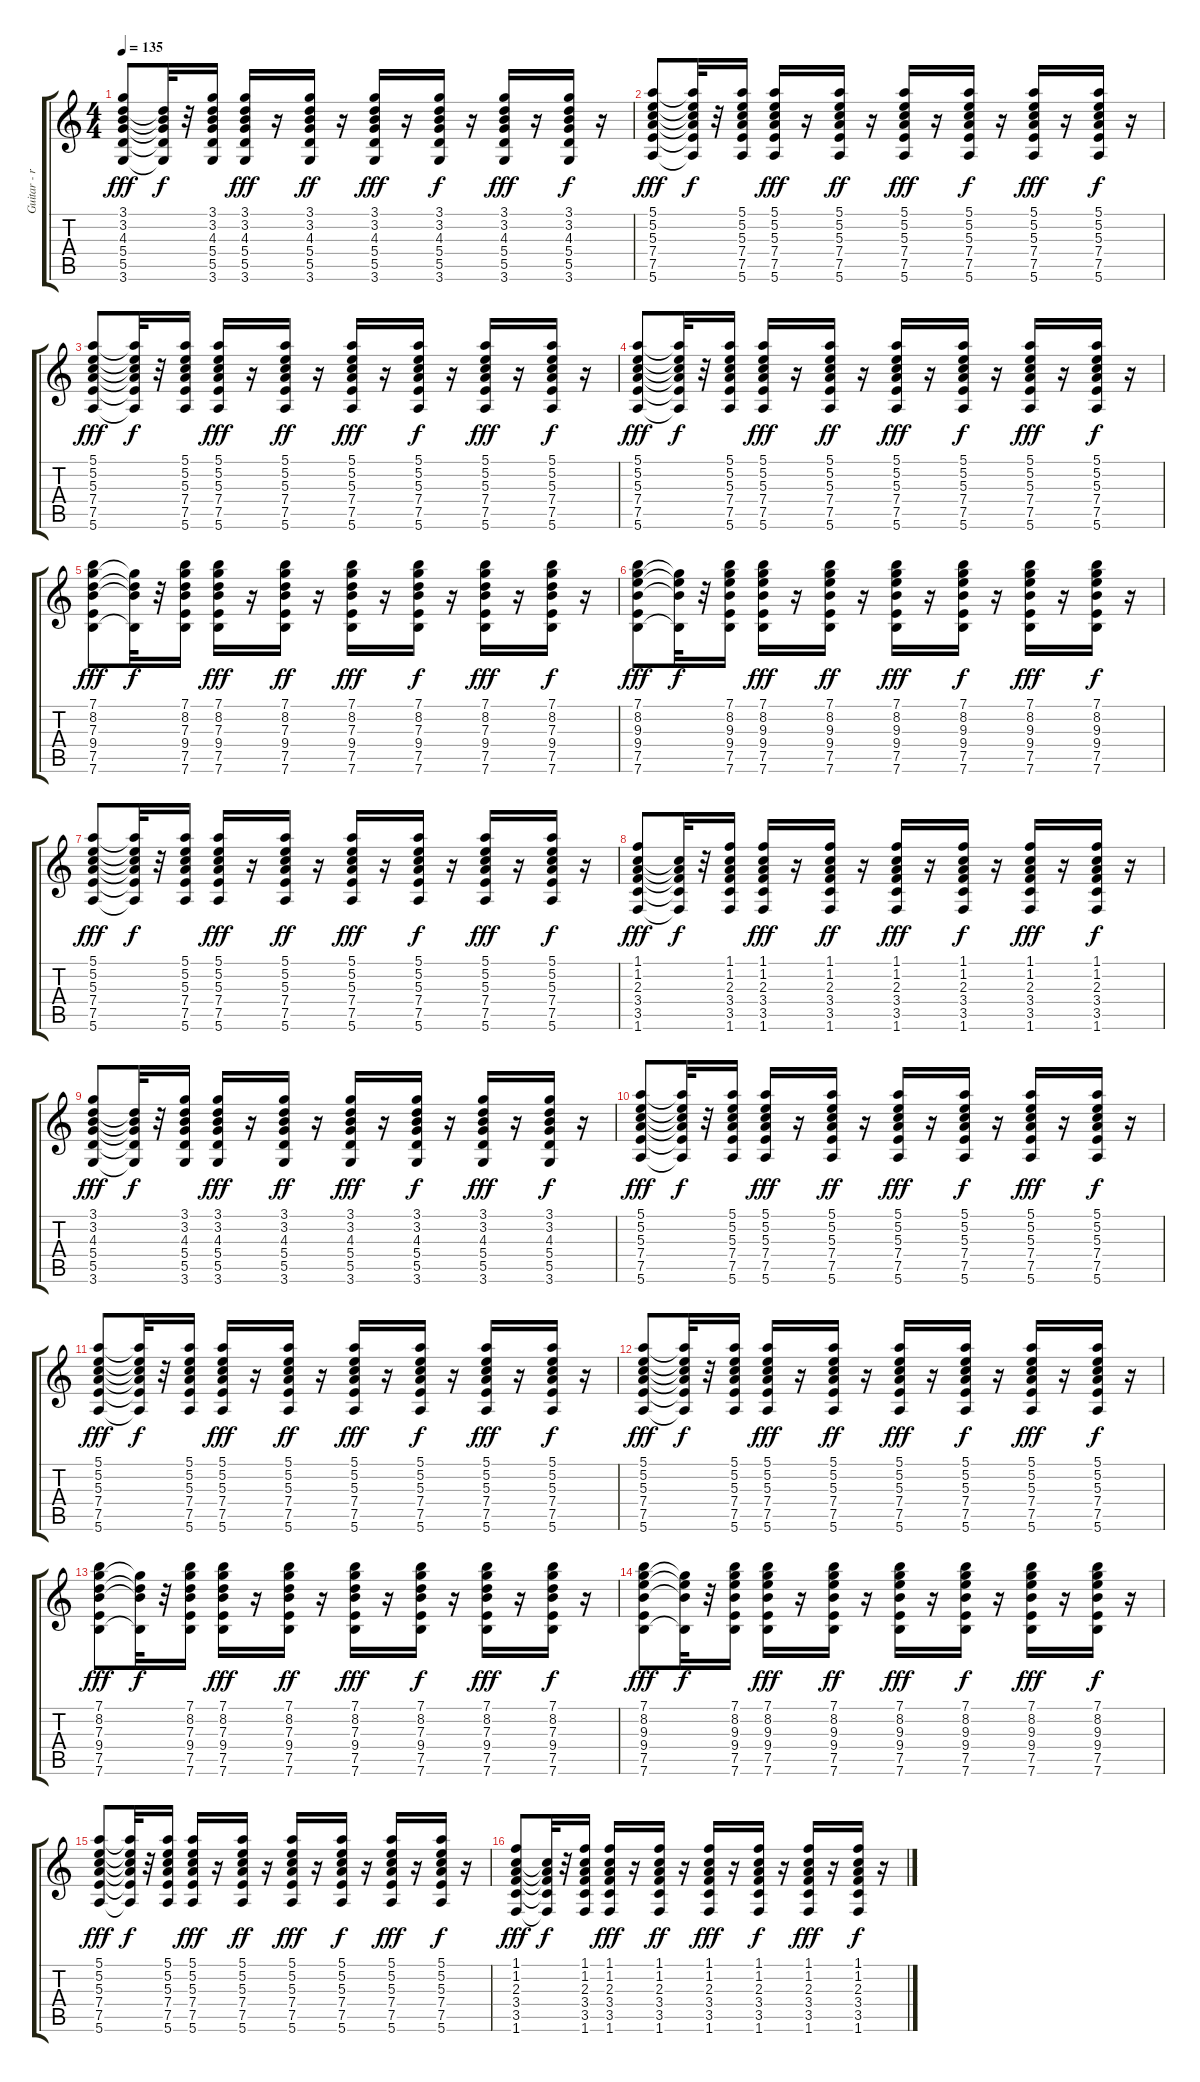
\track ("Guitar - rithm" "Guitar - r") {instrument acousticguitarsteel}
\staff {score tabs}
\tuning (E4 B3 G3 D3 A2 E2) {hide}
\ts (4 4)
\tempo 135
\clef g2
\ks c
(3.1 3.2 4.3 5.4 5.5 3.6).8{dy fff} (3.2{t} 4.3{t} 5.4{t} 5.5{t} 3.6{t}).32{dy f} r.32 (3.1 3.2 4.3 5.4 5.5 3.6).16 (3.1 3.2 4.3 5.4 5.5 3.6).16{dy fff} r.16 (3.1 3.2 4.3 5.4 5.5 3.6).16{dy ff} r.16 (3.1 3.2 4.3 5.4 5.5 3.6).16{dy fff} r.16 (3.1 3.2 4.3 5.4 5.5 3.6).16{dy f} r.16 (3.1 3.2 4.3 5.4 5.5 3.6).16{dy fff} r.16 (3.1 3.2 4.3 5.4 5.5 3.6).16{dy f} r.16 |
(5.1 5.2 5.3 7.4 7.5 5.6).8{dy fff} (5.1{t} 5.2{t} 5.3{t} 7.4{t} 7.5{t} 5.6{t}).32{dy f} r.32 (5.1 5.2 5.3 7.4 7.5 5.6).16 (5.1 5.2 5.3 7.4 7.5 5.6).16{dy fff} r.16 (5.1 5.2 5.3 7.4 7.5 5.6).16{dy ff} r.16 (5.1 5.2 5.3 7.4 7.5 5.6).16{dy fff} r.16 (5.1 5.2 5.3 7.4 7.5 5.6).16{dy f} r.16 (5.1 5.2 5.3 7.4 7.5 5.6).16{dy fff} r.16 (5.1 5.2 5.3 7.4 7.5 5.6).16{dy f} r.16 |
(5.1 5.2 5.3 7.4 7.5 5.6).8{dy fff} (5.1{t} 5.2{t} 5.3{t} 7.4{t} 7.5{t} 5.6{t}).32{dy f} r.32 (5.1 5.2 5.3 7.4 7.5 5.6).16 (5.1 5.2 5.3 7.4 7.5 5.6).16{dy fff} r.16 (5.1 5.2 5.3 7.4 7.5 5.6).16{dy ff} r.16 (5.1 5.2 5.3 7.4 7.5 5.6).16{dy fff} r.16 (5.1 5.2 5.3 7.4 7.5 5.6).16{dy f} r.16 (5.1 5.2 5.3 7.4 7.5 5.6).16{dy fff} r.16 (5.1 5.2 5.3 7.4 7.5 5.6).16{dy f} r.16 |
(5.1 5.2 5.3 7.4 7.5 5.6).8{dy fff} (5.1{t} 5.2{t} 5.3{t} 7.4{t} 7.5{t} 5.6{t}).32{dy f} r.32 (5.1 5.2 5.3 7.4 7.5 5.6).16 (5.1 5.2 5.3 7.4 7.5 5.6).16{dy fff} r.16 (5.1 5.2 5.3 7.4 7.5 5.6).16{dy ff} r.16 (5.1 5.2 5.3 7.4 7.5 5.6).16{dy fff} r.16 (5.1 5.2 5.3 7.4 7.5 5.6).16{dy f} r.16 (5.1 5.2 5.3 7.4 7.5 5.6).16{dy fff} r.16 (5.1 5.2 5.3 7.4 7.5 5.6).16{dy f} r.16 |
(7.1 8.2 7.3 9.4 7.5 7.6).8{dy fff} (8.2{t} 7.3{t} 9.4{t} 7.6{t}).32{dy f} r.32 (7.1 8.2 7.3 9.4 7.5 7.6).16 (7.1 8.2 7.3 9.4 7.5 7.6).16{dy fff} r.16 (7.1 8.2 7.3 9.4 7.5 7.6).16{dy ff} r.16 (7.1 8.2 7.3 9.4 7.5 7.6).16{dy fff} r.16 (7.1 8.2 7.3 9.4 7.5 7.6).16{dy f} r.16 (7.1 8.2 7.3 9.4 7.5 7.6).16{dy fff} r.16 (7.1 8.2 7.3 9.4 7.5 7.6).16{dy f} r.16 |
(7.1 8.2 9.3 9.4 7.5 7.6).8{dy fff} (8.2{t} 9.3{t} 9.4{t} 7.6{t}).32{dy f} r.32 (7.1 8.2 9.3 9.4 7.5 7.6).16 (7.1 8.2 9.3 9.4 7.5 7.6).16{dy fff} r.16 (7.1 8.2 9.3 9.4 7.5 7.6).16{dy ff} r.16 (7.1 8.2 9.3 9.4 7.5 7.6).16{dy fff} r.16 (7.1 8.2 9.3 9.4 7.5 7.6).16{dy f} r.16 (7.1 8.2 9.3 9.4 7.5 7.6).16{dy fff} r.16 (7.1 8.2 9.3 9.4 7.5 7.6).16{dy f} r.16 |
(5.1 5.2 5.3 7.4 7.5 5.6).8{dy fff} (5.1{t} 5.2{t} 5.3{t} 7.4{t} 7.5{t} 5.6{t}).32{dy f} r.32 (5.1 5.2 5.3 7.4 7.5 5.6).16 (5.1 5.2 5.3 7.4 7.5 5.6).16{dy fff} r.16 (5.1 5.2 5.3 7.4 7.5 5.6).16{dy ff} r.16 (5.1 5.2 5.3 7.4 7.5 5.6).16{dy fff} r.16 (5.1 5.2 5.3 7.4 7.5 5.6).16{dy f} r.16 (5.1 5.2 5.3 7.4 7.5 5.6).16{dy fff} r.16 (5.1 5.2 5.3 7.4 7.5 5.6).16{dy f} r.16 |
(1.1 1.2 2.3 3.4 3.5 1.6).8{dy fff} (1.2{t} 2.3{t} 3.4{t} 3.5{t} 1.6{t}).32{dy f} r.32 (1.1 1.2 2.3 3.4 3.5 1.6).16 (1.1 1.2 2.3 3.4 3.5 1.6).16{dy fff} r.16 (1.1 1.2 2.3 3.4 3.5 1.6).16{dy ff} r.16 (1.1 1.2 2.3 3.4 3.5 1.6).16{dy fff} r.16 (1.1 1.2 2.3 3.4 3.5 1.6).16{dy f} r.16 (1.1 1.2 2.3 3.4 3.5 1.6).16{dy fff} r.16 (1.1 1.2 2.3 3.4 3.5 1.6).16{dy f} r.16 |
(3.1 3.2 4.3 5.4 5.5 3.6).8{dy fff} (3.2{t} 4.3{t} 5.4{t} 5.5{t} 3.6{t}).32{dy f} r.32 (3.1 3.2 4.3 5.4 5.5 3.6).16 (3.1 3.2 4.3 5.4 5.5 3.6).16{dy fff} r.16 (3.1 3.2 4.3 5.4 5.5 3.6).16{dy ff} r.16 (3.1 3.2 4.3 5.4 5.5 3.6).16{dy fff} r.16 (3.1 3.2 4.3 5.4 5.5 3.6).16{dy f} r.16 (3.1 3.2 4.3 5.4 5.5 3.6).16{dy fff} r.16 (3.1 3.2 4.3 5.4 5.5 3.6).16{dy f} r.16 |
(5.1 5.2 5.3 7.4 7.5 5.6).8{dy fff} (5.1{t} 5.2{t} 5.3{t} 7.4{t} 7.5{t} 5.6{t}).32{dy f} r.32 (5.1 5.2 5.3 7.4 7.5 5.6).16 (5.1 5.2 5.3 7.4 7.5 5.6).16{dy fff} r.16 (5.1 5.2 5.3 7.4 7.5 5.6).16{dy ff} r.16 (5.1 5.2 5.3 7.4 7.5 5.6).16{dy fff} r.16 (5.1 5.2 5.3 7.4 7.5 5.6).16{dy f} r.16 (5.1 5.2 5.3 7.4 7.5 5.6).16{dy fff} r.16 (5.1 5.2 5.3 7.4 7.5 5.6).16{dy f} r.16 |
(5.1 5.2 5.3 7.4 7.5 5.6).8{dy fff} (5.1{t} 5.2{t} 5.3{t} 7.4{t} 7.5{t} 5.6{t}).32{dy f} r.32 (5.1 5.2 5.3 7.4 7.5 5.6).16 (5.1 5.2 5.3 7.4 7.5 5.6).16{dy fff} r.16 (5.1 5.2 5.3 7.4 7.5 5.6).16{dy ff} r.16 (5.1 5.2 5.3 7.4 7.5 5.6).16{dy fff} r.16 (5.1 5.2 5.3 7.4 7.5 5.6).16{dy f} r.16 (5.1 5.2 5.3 7.4 7.5 5.6).16{dy fff} r.16 (5.1 5.2 5.3 7.4 7.5 5.6).16{dy f} r.16 |
(5.1 5.2 5.3 7.4 7.5 5.6).8{dy fff} (5.1{t} 5.2{t} 5.3{t} 7.4{t} 7.5{t} 5.6{t}).32{dy f} r.32 (5.1 5.2 5.3 7.4 7.5 5.6).16 (5.1 5.2 5.3 7.4 7.5 5.6).16{dy fff} r.16 (5.1 5.2 5.3 7.4 7.5 5.6).16{dy ff} r.16 (5.1 5.2 5.3 7.4 7.5 5.6).16{dy fff} r.16 (5.1 5.2 5.3 7.4 7.5 5.6).16{dy f} r.16 (5.1 5.2 5.3 7.4 7.5 5.6).16{dy fff} r.16 (5.1 5.2 5.3 7.4 7.5 5.6).16{dy f} r.16 |
(7.1 8.2 7.3 9.4 7.5 7.6).8{dy fff} (8.2{t} 7.3{t} 9.4{t} 7.6{t}).32{dy f} r.32 (7.1 8.2 7.3 9.4 7.5 7.6).16 (7.1 8.2 7.3 9.4 7.5 7.6).16{dy fff} r.16 (7.1 8.2 7.3 9.4 7.5 7.6).16{dy ff} r.16 (7.1 8.2 7.3 9.4 7.5 7.6).16{dy fff} r.16 (7.1 8.2 7.3 9.4 7.5 7.6).16{dy f} r.16 (7.1 8.2 7.3 9.4 7.5 7.6).16{dy fff} r.16 (7.1 8.2 7.3 9.4 7.5 7.6).16{dy f} r.16 |
(7.1 8.2 9.3 9.4 7.5 7.6).8{dy fff} (8.2{t} 9.3{t} 9.4{t} 7.6{t}).32{dy f} r.32 (7.1 8.2 9.3 9.4 7.5 7.6).16 (7.1 8.2 9.3 9.4 7.5 7.6).16{dy fff} r.16 (7.1 8.2 9.3 9.4 7.5 7.6).16{dy ff} r.16 (7.1 8.2 9.3 9.4 7.5 7.6).16{dy fff} r.16 (7.1 8.2 9.3 9.4 7.5 7.6).16{dy f} r.16 (7.1 8.2 9.3 9.4 7.5 7.6).16{dy fff} r.16 (7.1 8.2 9.3 9.4 7.5 7.6).16{dy f} r.16 |
(5.1 5.2 5.3 7.4 7.5 5.6).8{dy fff} (5.1{t} 5.2{t} 5.3{t} 7.4{t} 7.5{t} 5.6{t}).32{dy f} r.32 (5.1 5.2 5.3 7.4 7.5 5.6).16 (5.1 5.2 5.3 7.4 7.5 5.6).16{dy fff} r.16 (5.1 5.2 5.3 7.4 7.5 5.6).16{dy ff} r.16 (5.1 5.2 5.3 7.4 7.5 5.6).16{dy fff} r.16 (5.1 5.2 5.3 7.4 7.5 5.6).16{dy f} r.16 (5.1 5.2 5.3 7.4 7.5 5.6).16{dy fff} r.16 (5.1 5.2 5.3 7.4 7.5 5.6).16{dy f} r.16 |
(1.1 1.2 2.3 3.4 3.5 1.6).8{dy fff} (1.2{t} 2.3{t} 3.4{t} 3.5{t} 1.6{t}).32{dy f} r.32 (1.1 1.2 2.3 3.4 3.5 1.6).16 (1.1 1.2 2.3 3.4 3.5 1.6).16{dy fff} r.16 (1.1 1.2 2.3 3.4 3.5 1.6).16{dy ff} r.16 (1.1 1.2 2.3 3.4 3.5 1.6).16{dy fff} r.16 (1.1 1.2 2.3 3.4 3.5 1.6).16{dy f} r.16 (1.1 1.2 2.3 3.4 3.5 1.6).16{dy fff} r.16 (1.1 1.2 2.3 3.4 3.5 1.6).16{dy f} r.16
